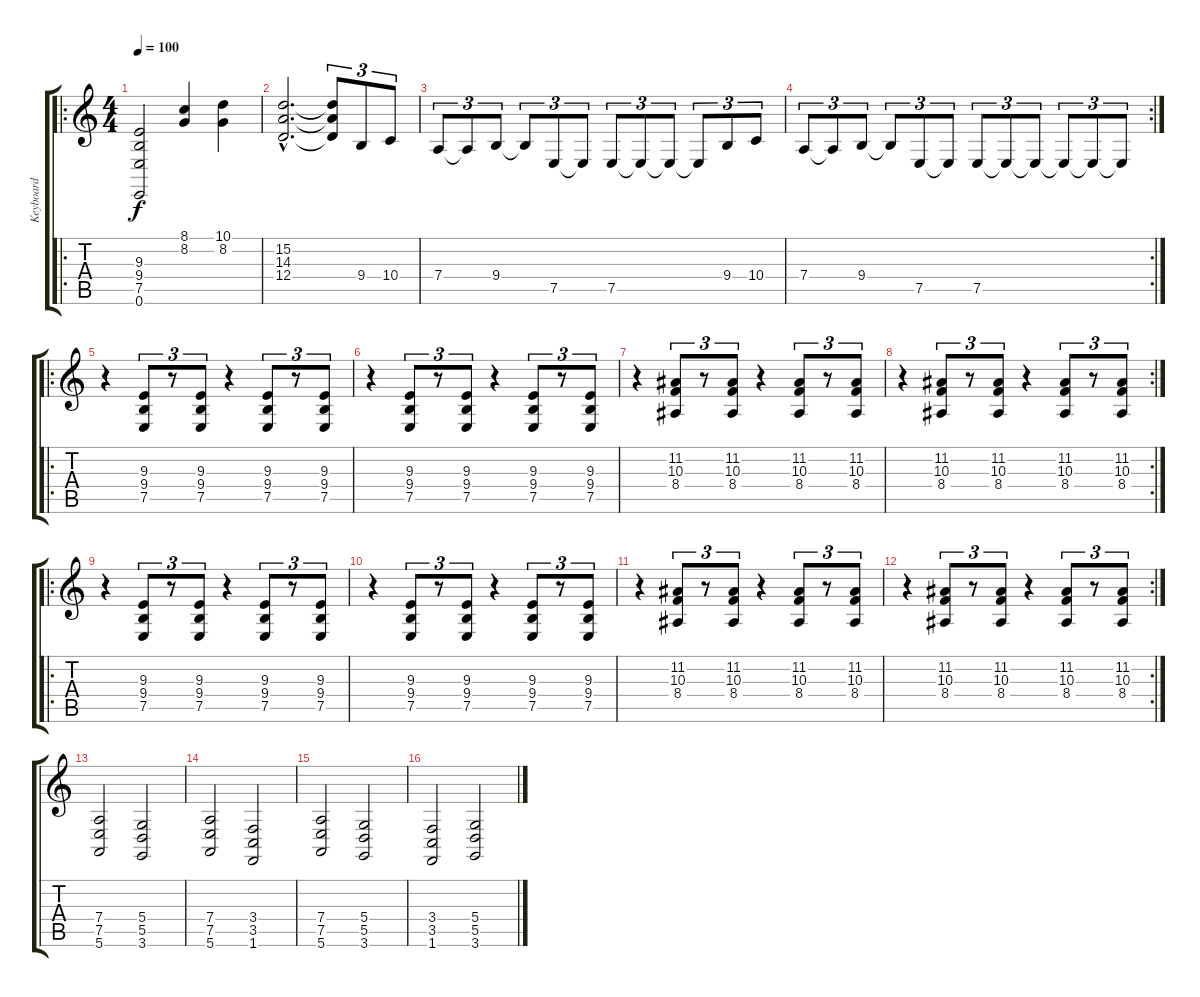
\track ("Keyboard" "Keyboard") {instrument choiraahs}
\staff {score tabs}
\tuning (E4 B3 G3 D3 A2 E2) {hide}
\ro
\ts (4 4)
\tempo 100
\clef g2
\ks c
(9.3 9.4 7.5 0.6).2{dy f} (8.1 8.2).4 (10.1 8.2).4 |
(15.2{hac} 14.3{hac} 12.4{hac}).2{d} (15.2{t} 14.3{t} 12.4{t}).8{tu (3 2)} 9.4.8{tu (3 2)} 10.4.8{tu (3 2)} |
7.4.8{tu (3 2)} 7.4{t}.8{tu (3 2)} 9.4.8{tu (3 2)} 9.4{t}.8{tu (3 2)} 7.5.8{tu (3 2)} 7.5{t}.8{tu (3 2)} 7.5.8{tu (3 2)} 7.5{t}.8{tu (3 2)} 7.5{t}.8{tu (3 2)} 7.5{t}.8{tu (3 2)} 9.4.8{tu (3 2)} 10.4.8{tu (3 2)} |
\rc 2
7.4.8{tu (3 2)} 7.4{t}.8{tu (3 2)} 9.4.8{tu (3 2)} 9.4{t}.8{tu (3 2)} 7.5.8{tu (3 2)} 7.5{t}.8{tu (3 2)} 7.5.8{tu (3 2)} 7.5{t}.8{tu (3 2)} 7.5{t}.8{tu (3 2)} 7.5{t}.8{tu (3 2)} 7.5{t}.8{tu (3 2)} 7.5{t}.8{tu (3 2)} |
\ro
r.4 (9.3 9.4 7.5).8{tu (3 2)} r.8{tu (3 2)} (9.3 9.4 7.5).8{tu (3 2)} r.4 (9.3 9.4 7.5).8{tu (3 2)} r.8{tu (3 2)} (9.3 9.4 7.5).8{tu (3 2)} |
r.4 (9.3 9.4 7.5).8{tu (3 2)} r.8{tu (3 2)} (9.3 9.4 7.5).8{tu (3 2)} r.4 (9.3 9.4 7.5).8{tu (3 2)} r.8{tu (3 2)} (9.3 9.4 7.5).8{tu (3 2)} |
r.4 (11.2 10.3 8.4).8{tu (3 2)} r.8{tu (3 2)} (11.2 10.3 8.4).8{tu (3 2)} r.4 (11.2 10.3 8.4).8{tu (3 2)} r.8{tu (3 2)} (11.2 10.3 8.4).8{tu (3 2)} |
\rc 2
r.4 (11.2 10.3 8.4).8{tu (3 2)} r.8{tu (3 2)} (11.2 10.3 8.4).8{tu (3 2)} r.4 (11.2 10.3 8.4).8{tu (3 2)} r.8{tu (3 2)} (11.2 10.3 8.4).8{tu (3 2)} |
\ro
r.4 (9.3 9.4 7.5).8{tu (3 2)} r.8{tu (3 2)} (9.3 9.4 7.5).8{tu (3 2)} r.4 (9.3 9.4 7.5).8{tu (3 2)} r.8{tu (3 2)} (9.3 9.4 7.5).8{tu (3 2)} |
r.4 (9.3 9.4 7.5).8{tu (3 2)} r.8{tu (3 2)} (9.3 9.4 7.5).8{tu (3 2)} r.4 (9.3 9.4 7.5).8{tu (3 2)} r.8{tu (3 2)} (9.3 9.4 7.5).8{tu (3 2)} |
r.4 (11.2 10.3 8.4).8{tu (3 2)} r.8{tu (3 2)} (11.2 10.3 8.4).8{tu (3 2)} r.4 (11.2 10.3 8.4).8{tu (3 2)} r.8{tu (3 2)} (11.2 10.3 8.4).8{tu (3 2)} |
\rc 2
r.4 (11.2 10.3 8.4).8{tu (3 2)} r.8{tu (3 2)} (11.2 10.3 8.4).8{tu (3 2)} r.4 (11.2 10.3 8.4).8{tu (3 2)} r.8{tu (3 2)} (11.2 10.3 8.4).8{tu (3 2)} |
(7.4 7.5 5.6).2 (5.4 5.5 3.6).2 |
(7.4 7.5 5.6).2 (3.4 3.5 1.6).2 |
(7.4 7.5 5.6).2 (5.4 5.5 3.6).2 |
(3.4 3.5 1.6).2 (5.4 5.5 3.6).2
